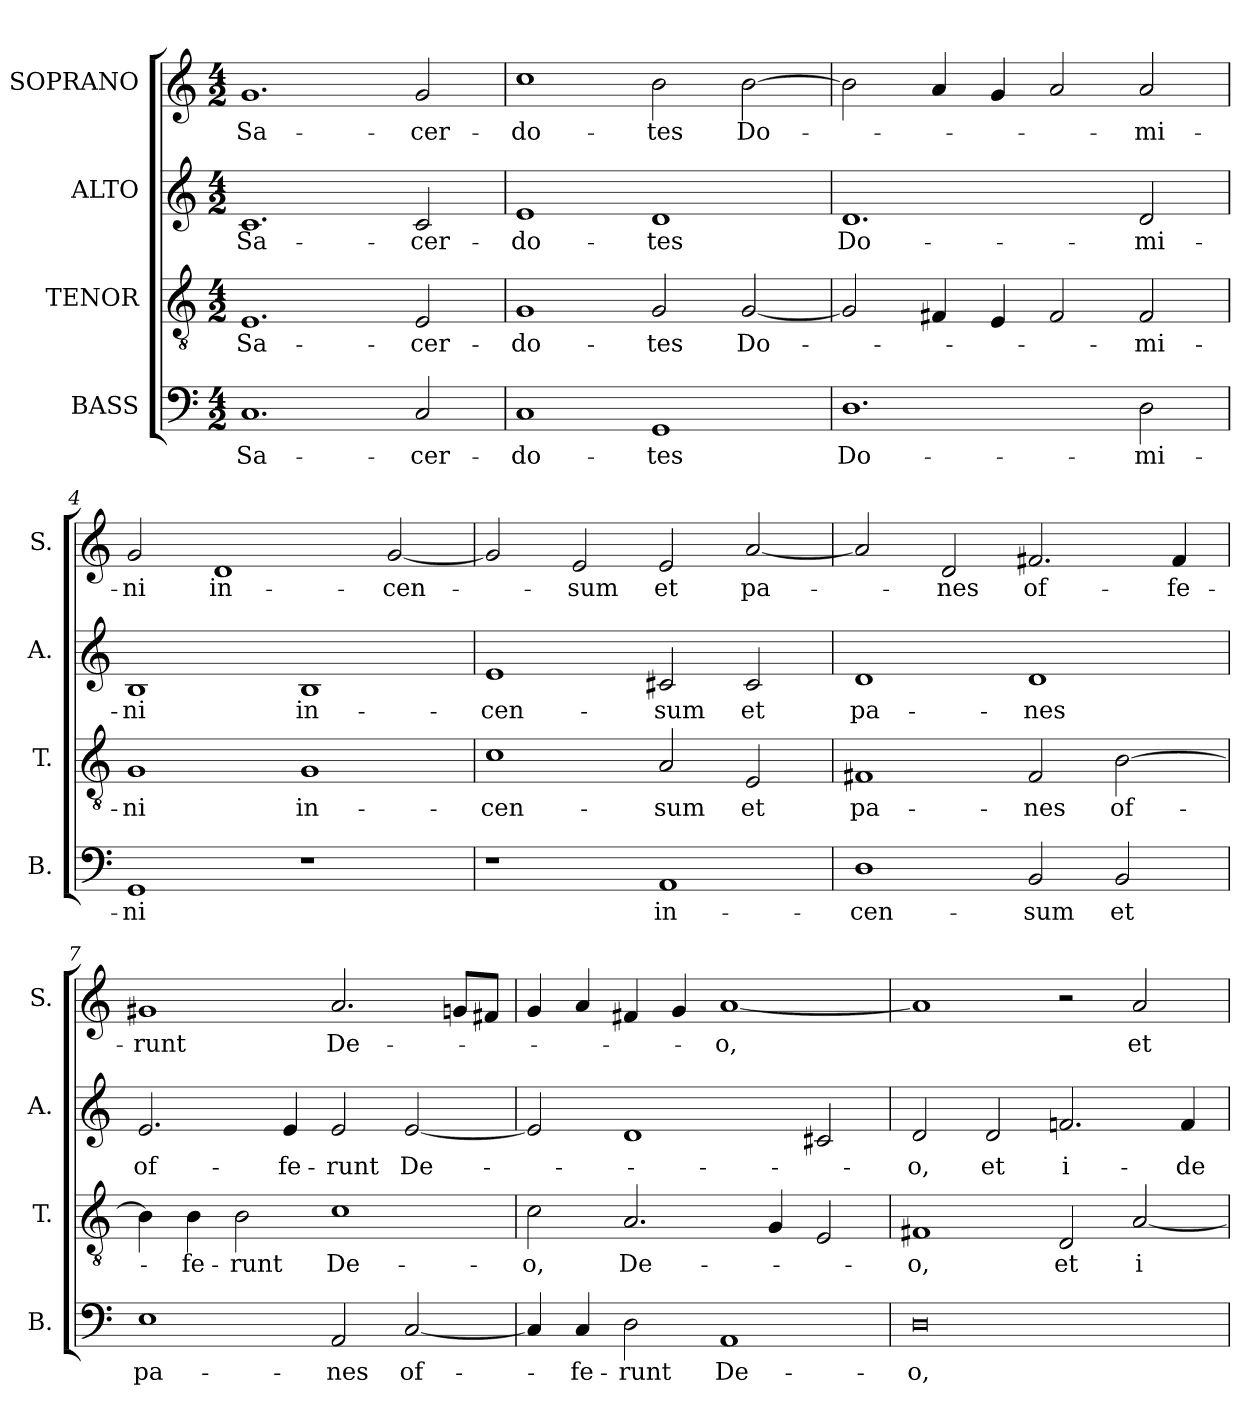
**kern	**text	**kern	**text	**kern	**text	**kern	**text
*part4	*part4	*part3	*part3	*part2	*part2	*part1	*part1
*staff4	*staff4	*staff3	*staff3	*staff2	*staff2	*staff1	*staff1
*I"BASS	*	*I"TENOR	*	*I"ALTO	*	*I"SOPRANO	*
*I'B.	*	*I'T.	*	*I'A.	*	*I'S.	*
*clefF4	*	*clefGv2	*	*clefG2	*	*clefG2	*
*	*	*ITrd7c12	*	*	*	*	*
*k[]	*	*k[]	*	*k[]	*	*k[]	*
*C:	*	*C:	*	*C:	*	*C:	*
*M4/2	*	*M4/2	*	*M4/2	*	*M4/2	*
*MM184	*	*MM184	*	*MM184	*	*MM184	*
=1	=1	=1	=1	=1	=1	=1	=1
!	!LO:LY:b	!	!LO:LY:b	!	!LO:LY:b	!	!LO:LY:b
1.C	Sa-	1.EE	Sa-	1.c	Sa-	1.g	Sa-
!	!LO:LY:b	!	!LO:LY:b	!	!LO:LY:b	!	!LO:LY:b
2C/	-cer-	2EE/	-cer-	2c/	-cer-	2g/	-cer-
=2	=2	=2	=2	=2	=2	=2	=2
!	!LO:LY:b	!	!LO:LY:b	!	!LO:LY:b	!	!LO:LY:b
1C	-do-	1GG	-do-	1e	-do-	1cc	-do-
!	!LO:LY:b	!	!LO:LY:b	!	!LO:LY:b	!	!LO:LY:b
1GG	-tes	2GG/	-tes	1d	-tes	2b\	-tes
!	!	!	!LO:LY:b	!	!	!	!LO:LY:b
.	.	[<2GG/	Do-	.	.	[>2b\	Do-
=3	=3	=3	=3	=3	=3	=3	=3
!	!LO:LY:b	!	!	!	!LO:LY:b	!	!
1.D	Do-	2GG/]	.	1.d	Do-	2b\]	.
.	.	4FF#X/	.	.	.	4a/	.
.	.	4EE/	.	.	.	4g/	.
.	.	2FF#/	.	.	.	2a/	.
!	!LO:LY:b	!	!LO:LY:b	!	!LO:LY:b	!	!LO:LY:b
2D\	-mi-	2FF#/	-mi-	2d/	-mi-	2a/	-mi-
=4	=4	=4	=4	=4	=4	=4	=4
!	!LO:LY:b	!	!LO:LY:b	!	!LO:LY:b	!	!LO:LY:b
1GG	-ni	1GG	-ni	1B	-ni	2g/	-ni
!	!	!	!	!	!	!	!LO:LY:b
.	.	.	.	.	.	1d	in-
!	!	!	!LO:LY:b	!	!LO:LY:b	!	!
1r	.	1GG	in-	1B	in-	.	.
!	!	!	!	!	!	!	!LO:LY:b
.	.	.	.	.	.	[<2g/	-cen-
=5	=5	=5	=5	=5	=5	=5	=5
!	!	!	!LO:LY:b	!	!LO:LY:b	!	!
1r	.	1C	-cen-	1e	-cen-	2g/]	.
!	!	!	!	!	!	!	!LO:LY:b
.	.	.	.	.	.	2e/	-sum
!	!LO:LY:b	!	!LO:LY:b	!	!LO:LY:b	!	!LO:LY:b
1AA	in-	2AA/	-sum	2c#X/	-sum	2e/	et
!	!	!	!LO:LY:b	!	!LO:LY:b	!	!LO:LY:b
.	.	2EE/	et	2c#/	et	[<2a/	pa-
!!LO:LB:g=z
=6	=6	=6	=6	=6	=6	=6	=6
!	!LO:LY:b	!	!LO:LY:b	!	!LO:LY:b	!	!
1D	-cen-	1FF#X	pa-	1d	pa-	2a/]	.
!	!	!	!	!	!	!	!LO:LY:b
.	.	.	.	.	.	2d/	-nes
!	!LO:LY:b	!	!LO:LY:b	!	!LO:LY:b	!	!LO:LY:b
2BB/	-sum	2FF#/	-nes	1d	-nes	2.f#X/	of-
!	!LO:LY:b	!	!LO:LY:b	!	!	!	!
2BB/	et	[>2BB\	of-	.	.	.	.
!	!	!	!	!	!	!	!LO:LY:b
.	.	.	.	.	.	4f#/	-fe-
=7	=7	=7	=7	=7	=7	=7	=7
!	!LO:LY:b	!	!	!	!LO:LY:b	!	!LO:LY:b
1E	pa-	4BB\]	.	2.e/	of-	1g#X	-runt
!	!	!	!LO:LY:b	!	!	!	!
.	.	4BB\	-fe-	.	.	.	.
!	!	!	!LO:LY:b	!	!	!	!
.	.	2BB\	-runt	.	.	.	.
!	!	!	!	!	!LO:LY:b	!	!
.	.	.	.	4e/	-fe-	.	.
!	!LO:LY:b	!	!LO:LY:b	!	!LO:LY:b	!	!LO:LY:b
2AA/	-nes	1C	De-	2e/	-runt	2.a/	De-
!	!LO:LY:b	!	!	!	!LO:LY:b	!	!
[<2C/	of-	.	.	[<2e/	De-	.	.
.	.	.	.	.	.	8gn/L	.
.	.	.	.	.	.	8f#X/J	.
=8	=8	=8	=8	=8	=8	=8	=8
!	!	!	!LO:LY:b	!	!	!	!
4C/]	.	2C\	-o,	2e/]	.	4g/	.
!	!LO:LY:b	!	!	!	!	!	!
4C/	-fe-	.	.	.	.	4a/	.
!	!LO:LY:b	!	!LO:LY:b	!	!	!	!
2D\	-runt	2.AA/	De-	1d	.	4f#X/	.
.	.	.	.	.	.	4g/	.
!	!LO:LY:b	!	!	!	!	!	!LO:LY:b
1AA	De-	.	.	.	.	[<1a	-o,
.	.	4GG/	.	.	.	.	.
.	.	2EE/	.	2c#X/	.	.	.
=9	=9	=9	=9	=9	=9	=9	=9
!	!LO:LY:b	!	!LO:LY:b	!	!LO:LY:b	!	!
0D	-o,	1FF#X	-o,	2d/	-o,	1a]	.
!	!	!	!	!	!LO:LY:b	!	!
.	.	.	.	2d/	et	.	.
!	!	!	!LO:LY:b	!	!LO:LY:b	!	!
.	.	2DD/	et	2.fn/	i-	2r	.
!	!	!	!LO:LY:b	!	!	!	!LO:LY:b
.	.	[<2AA/	i-	.	.	2a/	et
!	!	!	!	!	!LO:LY:b	!	!
.	.	.	.	4f/	-de-	.	.
=	=	=	=	=	=	=	=
*-	*-	*-	*-	*-	*-	*-	*-
